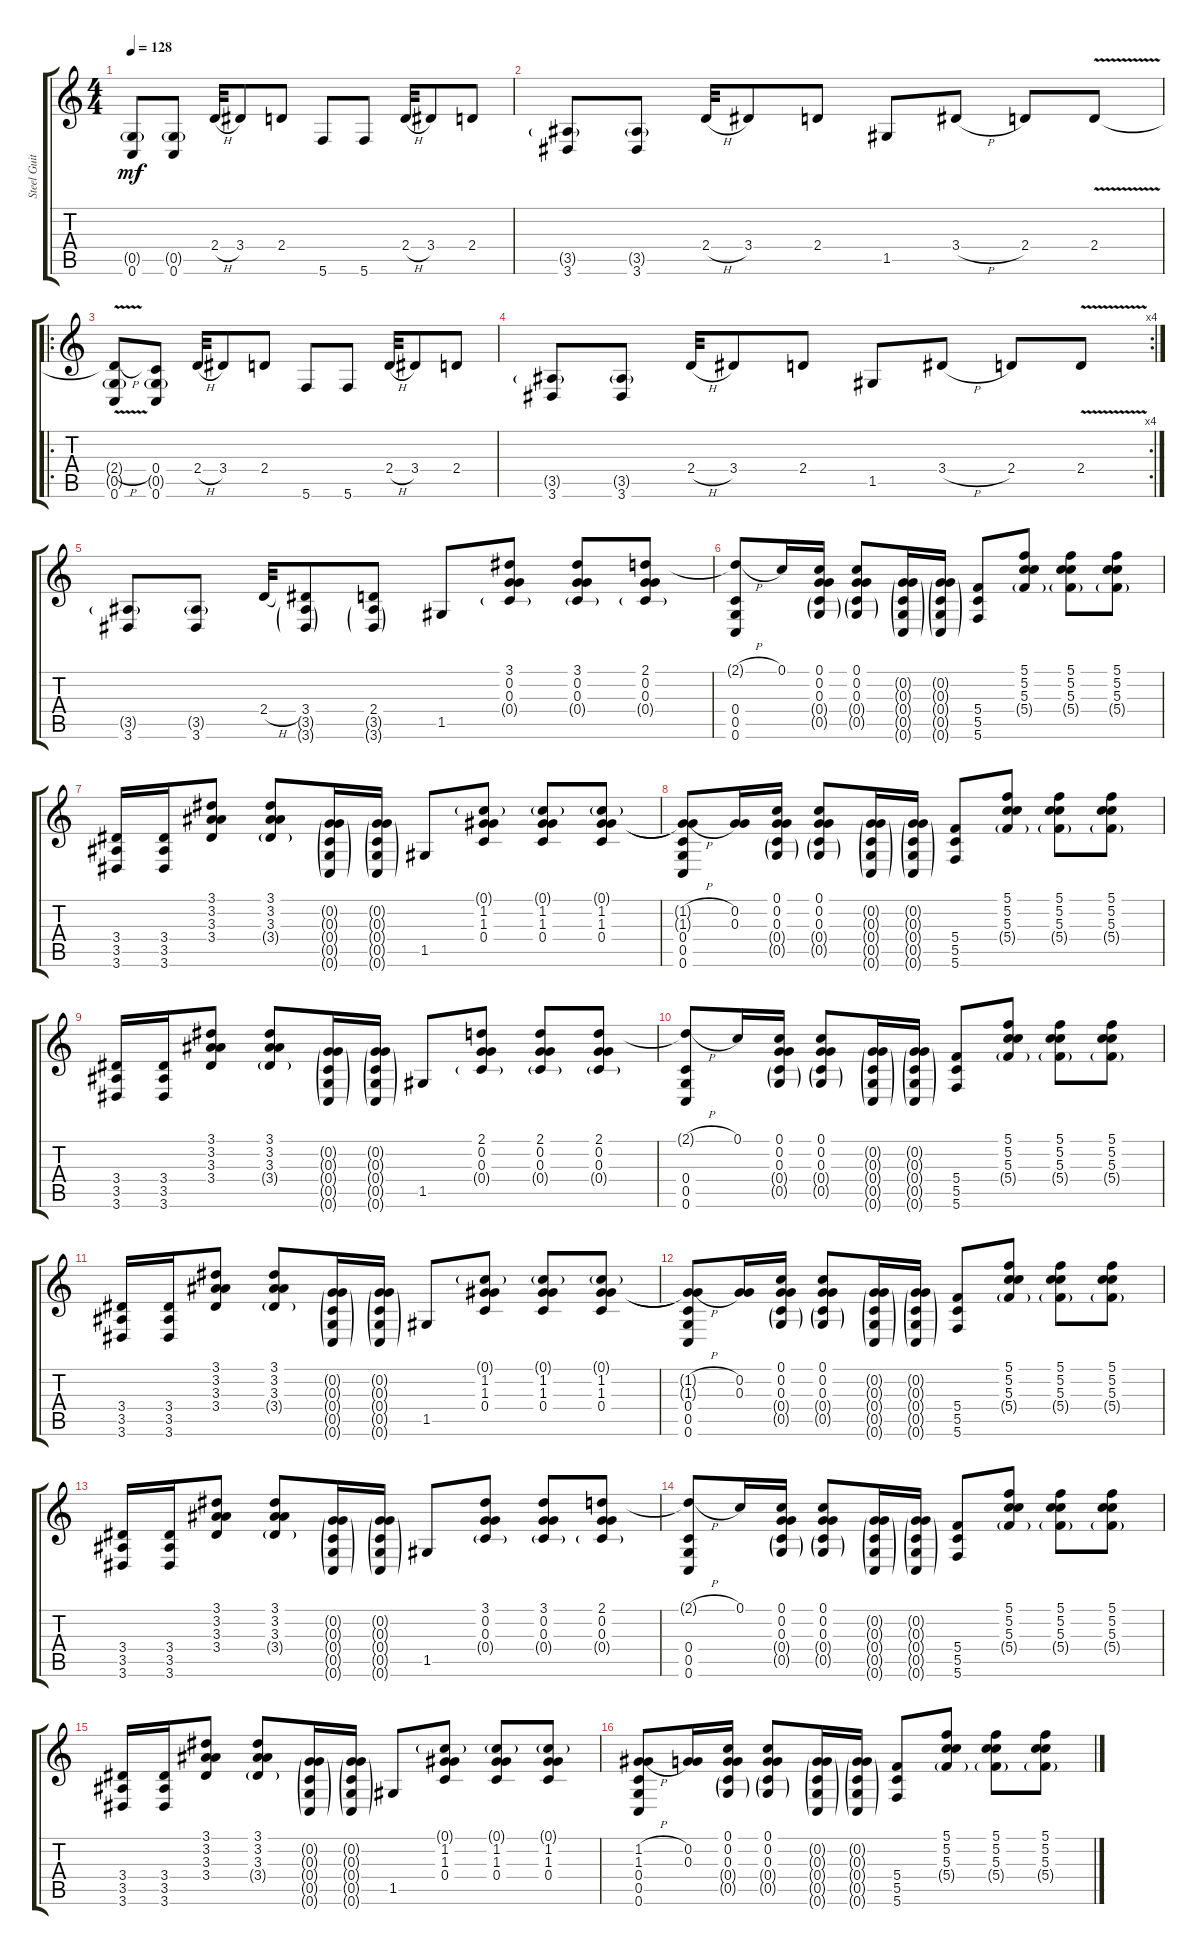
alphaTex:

\track ("Steel Guitar" "Steel Guit") {instrument acousticguitarsteel}
\staff {score tabs}
\tuning (C4 G3 G3 C3 G2 C2) {hide}
\ts (4 4)
\tempo 128
\clef g2
\ks c
(0.5{g} 0.6).8{dy mf} (0.5{g} 0.6).8 2.4{h}.32 3.4.8 2.4.8 5.6.8 5.6.8 2.4{h}.32 3.4.8 2.4.8 |
(3.5{g} 3.6).8 (3.5{g} 3.6).8 2.4{h}.32 3.4.8 2.4.8 1.5.8 3.4{h}.8 2.4.8 2.4{v}.8 |
\ro
(2.4{v h t} 0.5{g} 0.6).8 (0.4 0.5{g} 0.6).8 2.4{h}.32 3.4.8 2.4.8 5.6.8 5.6.8 2.4{h}.32 3.4.8 2.4.8 |
\rc 4
(3.5{g} 3.6).8 (3.5{g} 3.6).8 2.4{h}.32 3.4.8 2.4.8 1.5.8 3.4{h}.8 2.4.8 2.4{v}.8 |
(3.5{g} 3.6).8 (3.5{g} 3.6).8 2.4{h}.32 (3.4 3.5{g} 3.6{g}).8 (2.4 3.5{g} 3.6{g}).8 1.5.8 (3.1 0.2 0.3 0.4{g}).8 (3.1 0.2 0.3 0.4{g}).8 (2.1 0.2 0.3 0.4{g}).8 |
(2.1{h t} 0.4 0.5 0.6).8 0.1.16 (0.1 0.2 0.3 0.4{g} 0.5{g}).16 (0.1 0.2 0.3 0.4{g} 0.5{g}).8 (0.2{g} 0.3{g} 0.4{g} 0.5{g} 0.6{g}).16 (0.2{g} 0.3{g} 0.4{g} 0.5{g} 0.6{g}).16 (5.4 5.5 5.6).8 (5.1 5.2 5.3 5.4{g}).8 (5.1 5.2 5.3 5.4{g}).8 (5.1 5.2 5.3 5.4{g}).8 |
(3.4 3.5 3.6).16 (3.4 3.5 3.6).16 (3.1 3.2 3.3 3.4).8 (3.1 3.2 3.3 3.4{g}).8 (0.2{g} 0.3{g} 0.4{g} 0.5{g} 0.6{g}).16 (0.2{g} 0.3{g} 0.4{g} 0.5{g} 0.6{g}).16 1.5.8 (0.1{g} 1.2 1.3 0.4).8 (0.1{g} 1.2 1.3 0.4).8 (0.1{g} 1.2 1.3 0.4).8 |
(1.2{h t} 1.3{t} 0.4 0.5 0.6).8 (0.2 0.3).16 (0.1 0.2 0.3 0.4{g} 0.5{g}).16 (0.1 0.2 0.3 0.4{g} 0.5{g}).8 (0.2{g} 0.3{g} 0.4{g} 0.5{g} 0.6{g}).16 (0.2{g} 0.3{g} 0.4{g} 0.5{g} 0.6{g}).16 (5.4 5.5 5.6).8 (5.1 5.2 5.3 5.4{g}).8 (5.1 5.2 5.3 5.4{g}).8 (5.1 5.2 5.3 5.4{g}).8 |
(3.4 3.5 3.6).16 (3.4 3.5 3.6).16 (3.1 3.2 3.3 3.4).8 (3.1 3.2 3.3 3.4{g}).8 (0.2{g} 0.3{g} 0.4{g} 0.5{g} 0.6{g}).16 (0.2{g} 0.3{g} 0.4{g} 0.5{g} 0.6{g}).16 1.5.8 (2.1 0.2 0.3 0.4{g}).8 (2.1 0.2 0.3 0.4{g}).8 (2.1 0.2 0.3 0.4{g}).8 |
(2.1{h t} 0.4 0.5 0.6).8 0.1.16 (0.1 0.2 0.3 0.4{g} 0.5{g}).16 (0.1 0.2 0.3 0.4{g} 0.5{g}).8 (0.2{g} 0.3{g} 0.4{g} 0.5{g} 0.6{g}).16 (0.2{g} 0.3{g} 0.4{g} 0.5{g} 0.6{g}).16 (5.4 5.5 5.6).8 (5.1 5.2 5.3 5.4{g}).8 (5.1 5.2 5.3 5.4{g}).8 (5.1 5.2 5.3 5.4{g}).8 |
(3.4 3.5 3.6).16 (3.4 3.5 3.6).16 (3.1 3.2 3.3 3.4).8 (3.1 3.2 3.3 3.4{g}).8 (0.2{g} 0.3{g} 0.4{g} 0.5{g} 0.6{g}).16 (0.2{g} 0.3{g} 0.4{g} 0.5{g} 0.6{g}).16 1.5.8 (0.1{g} 1.2 1.3 0.4).8 (0.1{g} 1.2 1.3 0.4).8 (0.1{g} 1.2 1.3 0.4).8 |
(1.2{h t} 1.3{t} 0.4 0.5 0.6).8 (0.2 0.3).16 (0.1 0.2 0.3 0.4{g} 0.5{g}).16 (0.1 0.2 0.3 0.4{g} 0.5{g}).8 (0.2{g} 0.3{g} 0.4{g} 0.5{g} 0.6{g}).16 (0.2{g} 0.3{g} 0.4{g} 0.5{g} 0.6{g}).16 (5.4 5.5 5.6).8 (5.1 5.2 5.3 5.4{g}).8 (5.1 5.2 5.3 5.4{g}).8 (5.1 5.2 5.3 5.4{g}).8 |
(3.4 3.5 3.6).16 (3.4 3.5 3.6).16 (3.1 3.2 3.3 3.4).8 (3.1 3.2 3.3 3.4{g}).8 (0.2{g} 0.3{g} 0.4{g} 0.5{g} 0.6{g}).16 (0.2{g} 0.3{g} 0.4{g} 0.5{g} 0.6{g}).16 1.5.8 (3.1 0.2 0.3 0.4{g}).8 (3.1 0.2 0.3 0.4{g}).8 (2.1 0.2 0.3 0.4{g}).8 |
(2.1{h t} 0.4 0.5 0.6).8 0.1.16 (0.1 0.2 0.3 0.4{g} 0.5{g}).16 (0.1 0.2 0.3 0.4{g} 0.5{g}).8 (0.2{g} 0.3{g} 0.4{g} 0.5{g} 0.6{g}).16 (0.2{g} 0.3{g} 0.4{g} 0.5{g} 0.6{g}).16 (5.4 5.5 5.6).8 (5.1 5.2 5.3 5.4{g}).8 (5.1 5.2 5.3 5.4{g}).8 (5.1 5.2 5.3 5.4{g}).8 |
(3.4 3.5 3.6).16 (3.4 3.5 3.6).16 (3.1 3.2 3.3 3.4).8 (3.1 3.2 3.3 3.4{g}).8 (0.2{g} 0.3{g} 0.4{g} 0.5{g} 0.6{g}).16 (0.2{g} 0.3{g} 0.4{g} 0.5{g} 0.6{g}).16 1.5.8 (0.1{g} 1.2 1.3 0.4).8 (0.1{g} 1.2 1.3 0.4).8 (0.1{g} 1.2 1.3 0.4).8 |
(1.2{h} 1.3 0.4 0.5 0.6).8 (0.2 0.3).16 (0.1 0.2 0.3 0.4{g} 0.5{g}).16 (0.1 0.2 0.3 0.4{g} 0.5{g}).8 (0.2{g} 0.3{g} 0.4{g} 0.5{g} 0.6{g}).16 (0.2{g} 0.3{g} 0.4{g} 0.5{g} 0.6{g}).16 (5.4 5.5 5.6).8 (5.1 5.2 5.3 5.4{g}).8 (5.1 5.2 5.3 5.4{g}).8 (5.1 5.2 5.3 5.4{g}).8
